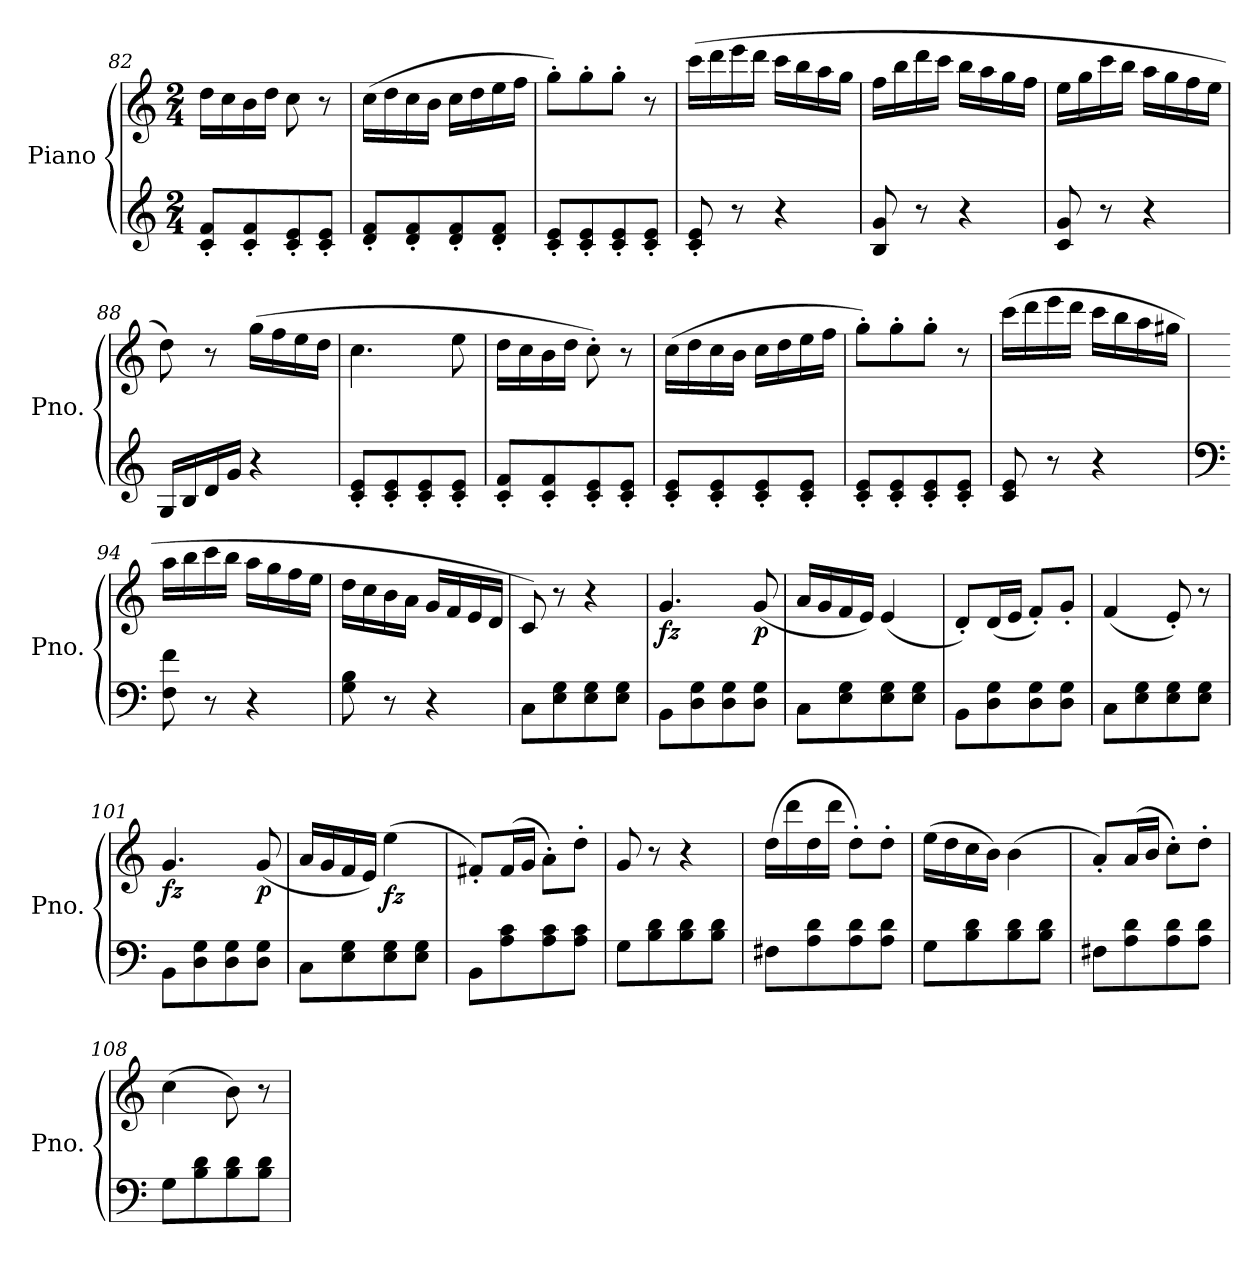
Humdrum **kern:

**kern	**kern	**dynam
*part1	*part1	*part1
*staff2	*staff1	*staff1/2
*I"Piano	*	*
*I'Pno.	*	*
*clefG2	*clefG2	*
*k[]	*k[]	*
*M2/4	*M2/4	*
=82	=82	=82
8c/' 8f/'L	16dd\LL	.
.	16cc\	.
8c/' 8f/'	16b\	.
.	16dd\JJ	.
8c/' 8e/'	8cc\	.
8c/' 8e/'J	8r	.
=83	=83	=83
8d/' 8f/'L	(>16cc\LL	.
.	16dd\	.
8d/' 8f/'	16cc\	.
.	16b\JJ	.
8d/' 8f/'	16cc\LL	.
.	16dd\	.
8d/' 8f/'J	16ee\	.
.	16ff\JJ	.
=84	=84	=84
8c/' 8e/'L	8gg'\L)	.
8c/' 8e/'	8gg'\	.
8c/' 8e/'	8gg'\J	.
8c/' 8e/'J	8r	.
=85	=85	=85
8c/' 8e/'	(>16ccc\LL	.
.	16ddd\	.
8r	16eee\	.
.	16ddd\JJ	.
4r	16ccc\LL	.
.	16bb\	.
.	16aa\	.
.	16gg\JJ	.
=86	=86	=86
8B/ 8g/	16ff\LL	.
.	16bb\	.
8r	16ddd\	.
.	16ccc\JJ	.
4r	16bb\LL	.
.	16aa\	.
.	16gg\	.
.	16ff\JJ	.
=87	=87	=87
8c/ 8g/	16ee\LL	.
.	16gg\	.
8r	16ccc\	.
.	16bb\JJ	.
4r	16aa\LL	.
.	16gg\	.
.	16ff\	.
.	16ee\JJ	.
!!LO:LB:g=z
=88	=88	=88
16G/LL	8dd\)	.
16B/	.	.
16d/	8r	.
16g/JJ	.	.
4r	(>16gg\LL	.
.	16ff\	.
.	16ee\	.
.	16dd\JJ	.
=89	=89	=89
8c/' 8e/'L	4.cc\	.
8c/' 8e/'	.	.
8c/' 8e/'	.	.
8c/' 8e/'J	8ee\	.
=90	=90	=90
8c/' 8f/'L	16dd\LL	.
.	16cc\	.
8c/' 8f/'	16b\	.
.	16dd\JJ	.
8c/' 8e/'	8cc'\)	.
8c/' 8e/'J	8r	.
=91	=91	=91
8c/' 8e/'L	(>16cc\LL	.
.	16dd\	.
8c/' 8e/'	16cc\	.
.	16b\JJ	.
8c/' 8e/'	16cc\LL	.
.	16dd\	.
8c/' 8e/'J	16ee\	.
.	16ff\JJ	.
=92	=92	=92
8c/' 8e/'L	8gg'\L)	.
8c/' 8e/'	8gg'\	.
8c/' 8e/'	8gg'\J	.
8c/' 8e/'J	8r	.
=93	=93	=93
8c/ 8e/	(>16ccc\LL	.
.	16ddd\	.
8r	16eee\	.
.	16ddd\JJ	.
4r	16ccc\LL	.
.	16bb\	.
.	16aa\	.
.	16gg#X\JJ	.
=94	=94	=94
*clefF4	*	*
8F\ 8f\	16aa\LL	.
.	16bb\	.
8r	16ccc\	.
.	16bb\JJ	.
4r	16aa\LL	.
.	16gg\	.
.	16ff\	.
.	16ee\JJ	.
!!LO:LB:g=z
=95	=95	=95
8G\ 8B\	16dd\LL	.
.	16cc\	.
8r	16b\	.
.	16a\JJ	.
4r	16g/LL	.
.	16f/	.
.	16e/	.
.	16d/JJ	.
=96	=96	=96
8C\L	8c/)	.
8E\ 8G\	8r	.
8E\ 8G\	4r	.
8E\ 8G\J	.	.
=97	=97	=97
!	!	!LO:DY:b
8BB\L	4.g/	fz
8D\ 8G\	.	.
8D\ 8G\	.	.
!	!	!LO:DY:b
8D\ 8G\J	(<8g/	p
=98	=98	=98
8C\L	16a/LL	.
.	16g/	.
8E\ 8G\	16f/	.
.	16e/JJ)	.
8E\ 8G\	(<4e/	.
8E\ 8G\J	.	.
=99	=99	=99
8BB\L	8d'/L)	.
8D\ 8G\	(<16d/L	.
.	16e/JJ	.
8D\ 8G\	8f'/L)	.
8D\ 8G\J	8g'/J	.
=100	=100	=100
8C\L	(<4f/	.
8E\ 8G\	.	.
8E\ 8G\	8e'/)	.
8E\ 8G\J	8r	.
=101	=101	=101
!	!	!LO:DY:b
8BB\L	4.g/	fz
8D\ 8G\	.	.
8D\ 8G\	.	.
!	!	!LO:DY:b
8D\ 8G\J	(<8g/	p
=102	=102	=102
8C\L	16a/LL	.
.	16g/	.
8E\ 8G\	16f/	.
.	16e/JJ)	.
!	!	!LO:DY:b
8E\ 8G\	(>4ee\	fz
8E\ 8G\J	.	.
=103	=103	=103
8BB\L	8f#X'/L)	.
8A\ 8c\	(<16f#/L	.
.	16g/JJ	.
8A\ 8c\	8a'\L)	.
8A\ 8c\J	8dd'\J	.
!!LO:LB:g=z
=104	=104	=104
8G\L	8g/	.
8B\ 8d\	8r	.
8B\ 8d\	4r	.
8B\ 8d\J	.	.
=105	=105	=105
8F#X\L	(>16dd\LL	.
.	16ddd\	.
8A\ 8d\	16dd\	.
.	16ddd\JJ	.
8A\ 8d\	8dd'\L)	.
8A\ 8d\J	8dd'\J	.
=106	=106	=106
8G\L	(>16ee\LL	.
.	16dd\	.
8B\ 8d\	16cc\	.
.	16b\JJ)	.
8B\ 8d\	(>4b\	.
8B\ 8d\J	.	.
=107	=107	=107
8F#X\L	8a'/L)	.
8A\ 8d\	(<16a/L	.
.	16b/JJ	.
8A\ 8d\	8cc'\L)	.
8A\ 8d\J	8dd'\J	.
=108	=108	=108
8G\L	(>4cc\	.
8B\ 8d\	.	.
8B\ 8d\	8b\)	.
8B\ 8d\J	8r	.
=	=	=
*-	*-	*-
